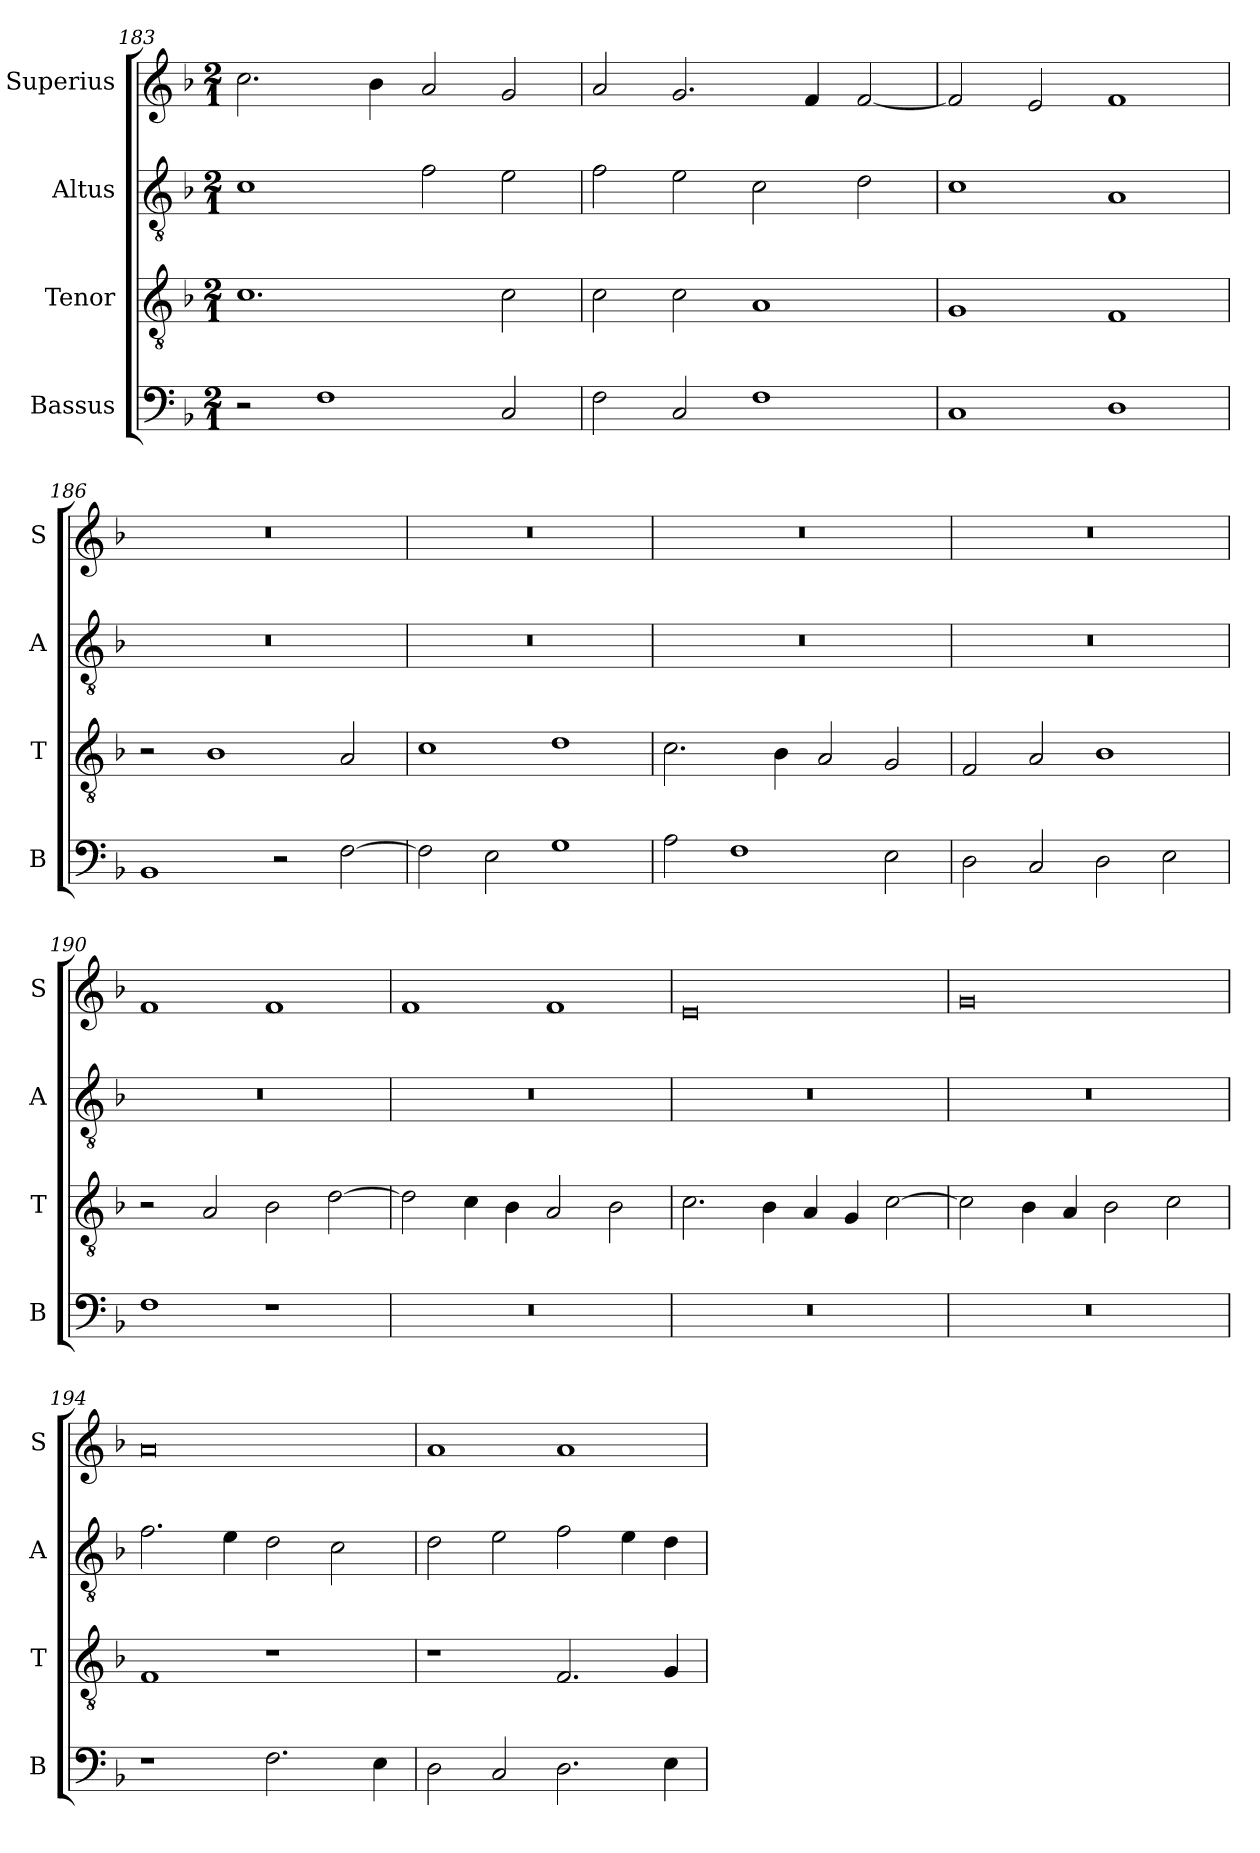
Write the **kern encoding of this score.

**kern	**kern	**kern	**kern
*part4	*part3	*part2	*part1
*staff4	*staff3	*staff2	*staff1
*I"Bassus	*I"Tenor	*I"Altus	*I"Superius
*I'B	*I'T	*I'A	*I'S
*clefF4	*clefGv2	*clefGv2	*clefG2
*k[b-]	*k[b-]	*k[b-]	*k[b-]
*M2/1	*M2/1	*M2/1	*M2/1
=183	=183	=183	=183
2r	1.c	1c	2.cc\
1F	.	.	.
.	.	.	4b-\
.	.	2f\	2a/
2C/	2c\	2e\	2g/
=184	=184	=184	=184
2F\	2c\	2f\	2a/
2C/	2c\	2e\	2.g/
1F	1A	2c\	.
.	.	.	4f/
.	.	2d\	[2f/
=185	=185	=185	=185
1C	1G	1c	2f/]
.	.	.	2e/
1D	1F	1A	1f
=186	=186	=186	=186
1BB-	2r	0r	0r
.	1B-	.	.
2r	.	.	.
[2F\	2A/	.	.
=187	=187	=187	=187
2F\]	1c	0r	0r
2E\	.	.	.
1G	1d	.	.
=188	=188	=188	=188
2A\	2.c\	0r	0r
1F	.	.	.
.	4B-\	.	.
.	2A/	.	.
2E\	2G/	.	.
=189	=189	=189	=189
2D\	2F/	0r	0r
2C/	2A/	.	.
2D\	1B-	.	.
2E\	.	.	.
=190	=190	=190	=190
1F	2r	0r	1f
.	2A/	.	.
1r	2B-\	.	1f
.	[2d\	.	.
=191	=191	=191	=191
0r	2d\]	0r	1f
.	4c\	.	.
.	4B-\	.	.
.	2A/	.	1f
.	2B-\	.	.
=192	=192	=192	=192
0r	2.c\	0r	0e
.	4B-\	.	.
.	4A/	.	.
.	4G/	.	.
.	[2c\	.	.
=193	=193	=193	=193
0r	2c\]	0r	0g
.	4B-\	.	.
.	4A/	.	.
.	2B-\	.	.
.	2c\	.	.
=194	=194	=194	=194
1r	1F	2.f\	0a
.	.	4e\	.
2.F\	1r	2d\	.
.	.	2c\	.
4E\	.	.	.
=195	=195	=195	=195
2D\	1r	2d\	1a
2C/	.	2e\	.
2.D\	2.F/	2f\	1a
.	.	4e\	.
4E\	4G/	4d\	.
=	=	=	=
*-	*-	*-	*-
